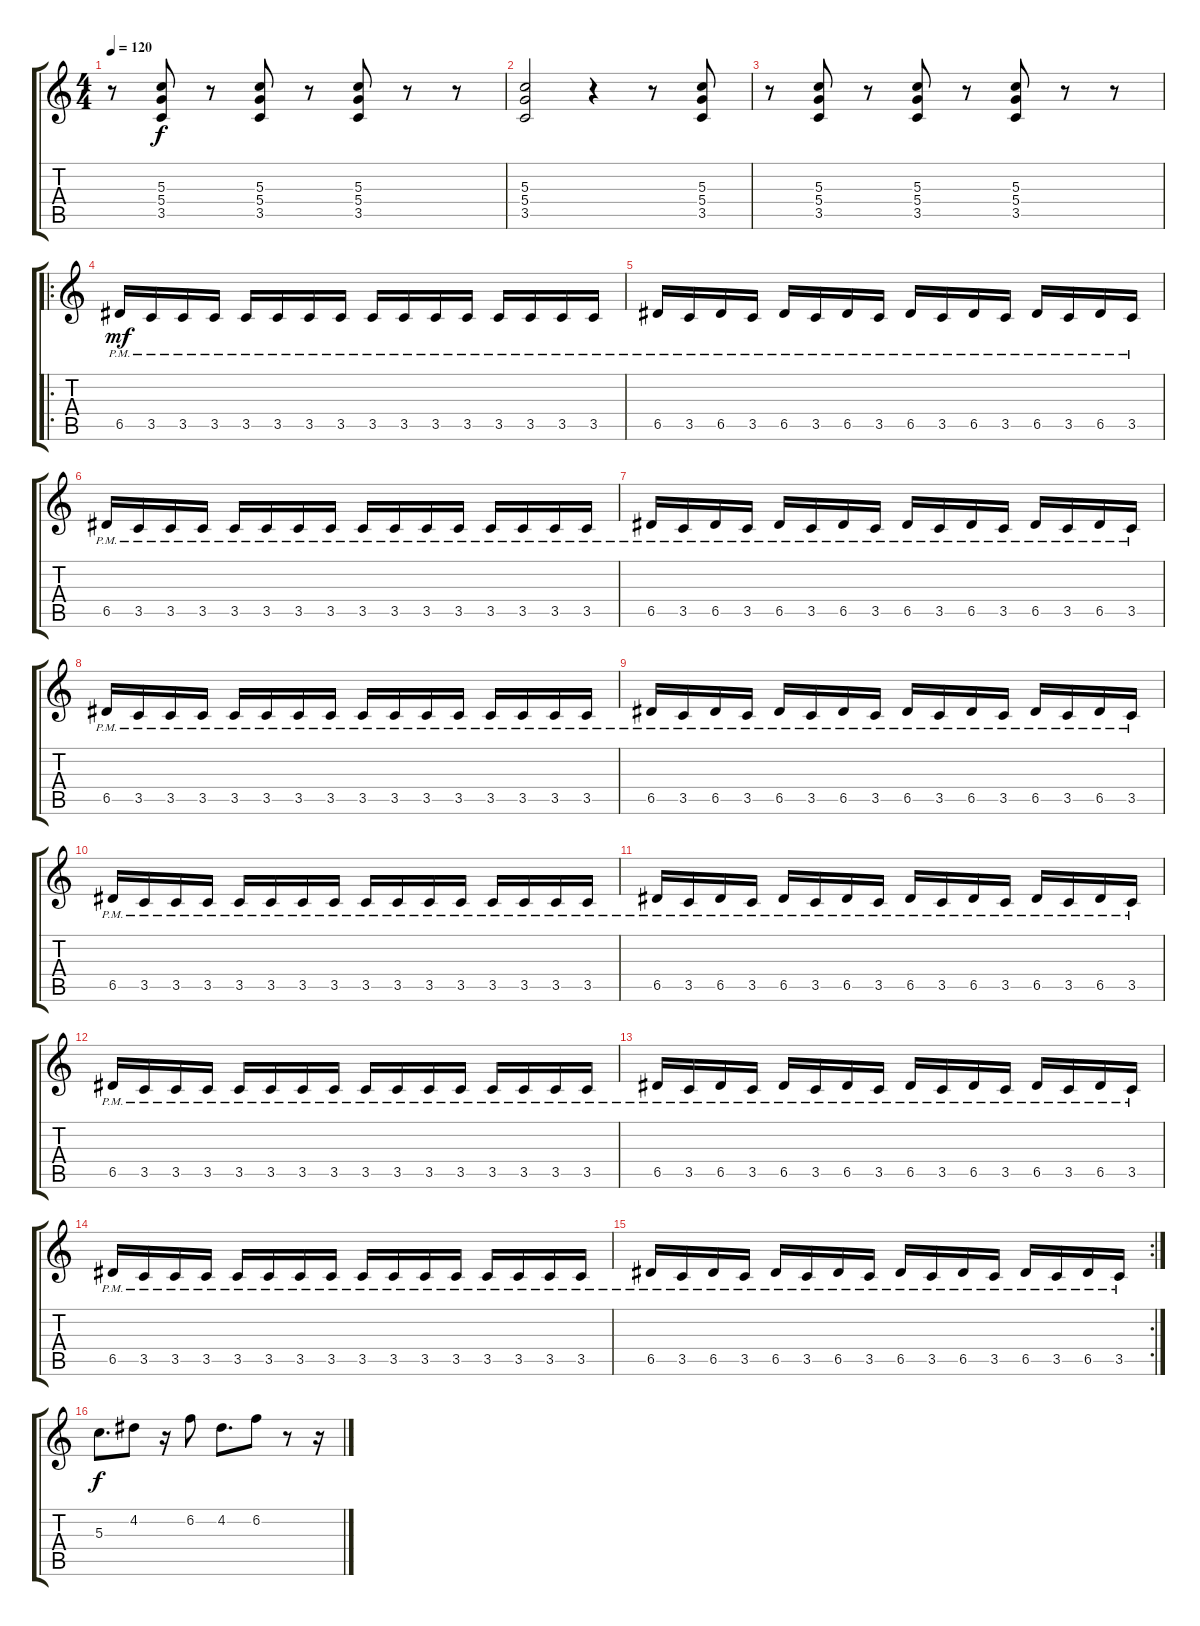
\track "" {instrument distortionguitar}
\staff {score tabs}
\tuning (E4 B3 G3 D3 A2 E2) {hide}
\ts (4 4)
\tempo 120
\clef g2
\ks c
r.8{dy f} (5.3 5.4 3.5).8 r.8 (5.3 5.4 3.5).8 r.8 (5.3 5.4 3.5).8 r.8 r.8 |
(5.3 5.4 3.5).2 r.4 r.8 (5.3 5.4 3.5).8 |
r.8 (5.3 5.4 3.5).8 r.8 (5.3 5.4 3.5).8 r.8 (5.3 5.4 3.5).8 r.8 r.8 |
\ro
6.5{pm}.16{dy mf} 3.5{pm}.16 3.5{pm}.16 3.5{pm}.16 3.5{pm}.16 3.5{pm}.16 3.5{pm}.16 3.5{pm}.16 3.5{pm}.16 3.5{pm}.16 3.5{pm}.16 3.5{pm}.16 3.5{pm}.16 3.5{pm}.16 3.5{pm}.16 3.5{pm}.16 |
6.5{pm}.16 3.5{pm}.16 6.5{pm}.16 3.5{pm}.16 6.5{pm}.16 3.5{pm}.16 6.5{pm}.16 3.5{pm}.16 6.5{pm}.16 3.5{pm}.16 6.5{pm}.16 3.5{pm}.16 6.5{pm}.16 3.5{pm}.16 6.5{pm}.16 3.5{pm}.16 |
6.5{pm}.16 3.5{pm}.16 3.5{pm}.16 3.5{pm}.16 3.5{pm}.16 3.5{pm}.16 3.5{pm}.16 3.5{pm}.16 3.5{pm}.16 3.5{pm}.16 3.5{pm}.16 3.5{pm}.16 3.5{pm}.16 3.5{pm}.16 3.5{pm}.16 3.5{pm}.16 |
6.5{pm}.16 3.5{pm}.16 6.5{pm}.16 3.5{pm}.16 6.5{pm}.16 3.5{pm}.16 6.5{pm}.16 3.5{pm}.16 6.5{pm}.16 3.5{pm}.16 6.5{pm}.16 3.5{pm}.16 6.5{pm}.16 3.5{pm}.16 6.5{pm}.16 3.5{pm}.16 |
6.5{pm}.16 3.5{pm}.16 3.5{pm}.16 3.5{pm}.16 3.5{pm}.16 3.5{pm}.16 3.5{pm}.16 3.5{pm}.16 3.5{pm}.16 3.5{pm}.16 3.5{pm}.16 3.5{pm}.16 3.5{pm}.16 3.5{pm}.16 3.5{pm}.16 3.5{pm}.16 |
6.5{pm}.16 3.5{pm}.16 6.5{pm}.16 3.5{pm}.16 6.5{pm}.16 3.5{pm}.16 6.5{pm}.16 3.5{pm}.16 6.5{pm}.16 3.5{pm}.16 6.5{pm}.16 3.5{pm}.16 6.5{pm}.16 3.5{pm}.16 6.5{pm}.16 3.5{pm}.16 |
6.5{pm}.16 3.5{pm}.16 3.5{pm}.16 3.5{pm}.16 3.5{pm}.16 3.5{pm}.16 3.5{pm}.16 3.5{pm}.16 3.5{pm}.16 3.5{pm}.16 3.5{pm}.16 3.5{pm}.16 3.5{pm}.16 3.5{pm}.16 3.5{pm}.16 3.5{pm}.16 |
6.5{pm}.16 3.5{pm}.16 6.5{pm}.16 3.5{pm}.16 6.5{pm}.16 3.5{pm}.16 6.5{pm}.16 3.5{pm}.16 6.5{pm}.16 3.5{pm}.16 6.5{pm}.16 3.5{pm}.16 6.5{pm}.16 3.5{pm}.16 6.5{pm}.16 3.5{pm}.16 |
6.5{pm}.16 3.5{pm}.16 3.5{pm}.16 3.5{pm}.16 3.5{pm}.16 3.5{pm}.16 3.5{pm}.16 3.5{pm}.16 3.5{pm}.16 3.5{pm}.16 3.5{pm}.16 3.5{pm}.16 3.5{pm}.16 3.5{pm}.16 3.5{pm}.16 3.5{pm}.16 |
6.5{pm}.16 3.5{pm}.16 6.5{pm}.16 3.5{pm}.16 6.5{pm}.16 3.5{pm}.16 6.5{pm}.16 3.5{pm}.16 6.5{pm}.16 3.5{pm}.16 6.5{pm}.16 3.5{pm}.16 6.5{pm}.16 3.5{pm}.16 6.5{pm}.16 3.5{pm}.16 |
6.5{pm}.16 3.5{pm}.16 3.5{pm}.16 3.5{pm}.16 3.5{pm}.16 3.5{pm}.16 3.5{pm}.16 3.5{pm}.16 3.5{pm}.16 3.5{pm}.16 3.5{pm}.16 3.5{pm}.16 3.5{pm}.16 3.5{pm}.16 3.5{pm}.16 3.5{pm}.16 |
\rc 2
6.5{pm}.16 3.5{pm}.16 6.5{pm}.16 3.5{pm}.16 6.5{pm}.16 3.5{pm}.16 6.5{pm}.16 3.5{pm}.16 6.5{pm}.16 3.5{pm}.16 6.5{pm}.16 3.5{pm}.16 6.5{pm}.16 3.5{pm}.16 6.5{pm}.16 3.5{pm}.16 |
5.3.8{d dy f} 4.2.8 r.16 6.2.8 4.2.8{d} 6.2.8 r.8 r.16
